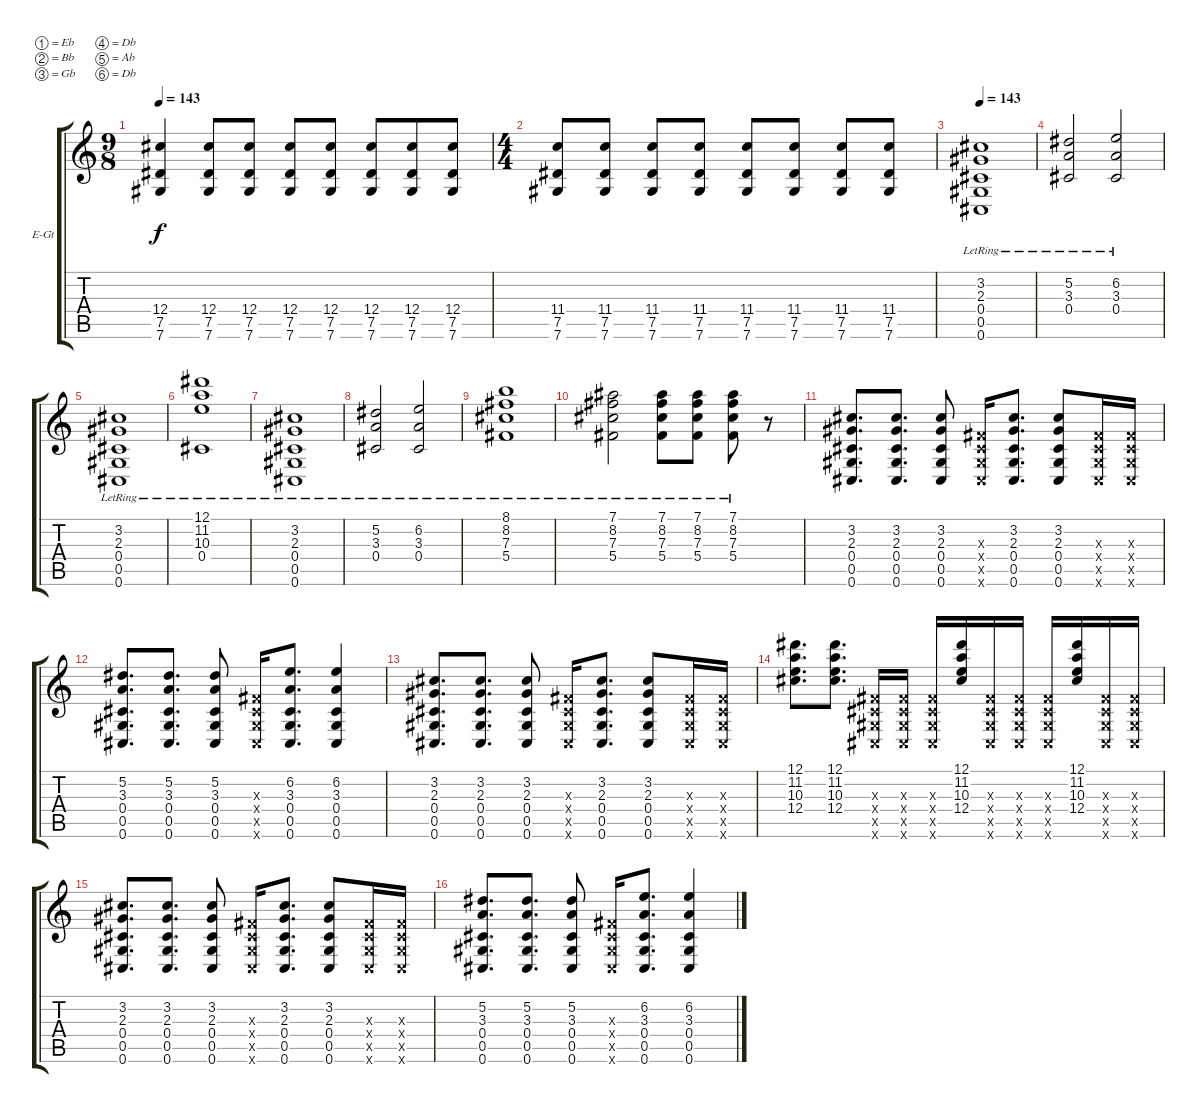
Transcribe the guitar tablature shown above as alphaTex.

\bracketExtendMode groupsimilarinstruments
\firstSystemTrackNameOrientation horizontal
\otherSystemsTrackNameOrientation horizontal
\track ("Tim" "E-Gt") {instrument distortionguitar}
\staff {score tabs}
\tuning (Eb4 Bb3 Gb3 Db3 Ab2 Db2)
\ts (9 8)
\beaming (8 2 2 2 3)
\tempo 143
\clef g2
\ks c
(12.4 7.5 7.6).4{dy f} (12.4 7.5 7.6).8 (12.4 7.5 7.6).8 (12.4 7.5 7.6).8 (12.4 7.5 7.6).8 (12.4 7.5 7.6).8 (12.4 7.5 7.6).8 (12.4 7.5 7.6).8 |
\ts (4 4)
\beaming (8 2 2 2 2)
(11.4 7.5 7.6).8 (11.4 7.5 7.6).8 (11.4 7.5 7.6).8 (11.4 7.5 7.6).8 (11.4 7.5 7.6).8 (11.4 7.5 7.6).8 (11.4 7.5 7.6).8 (11.4 7.5 7.6).8 |
\tempo 143
(3.2 2.3{lr} 0.4 0.5 0.6).1 |
(5.2{lr} 3.3{lr} 0.4).2 (6.2{lr} 3.3{lr} 0.4).2 |
(3.2 2.3{lr} 0.4 0.5 0.6).1 |
(12.1{lr} 11.2{lr} 10.3{lr} 0.4{lr}).1 |
(3.2 2.3{lr} 0.4 0.5 0.6).1 |
(5.2{lr} 3.3{lr} 0.4).2 (6.2{lr} 3.3{lr} 0.4).2 |
(8.1{lr} 8.2{lr} 7.3{lr} 5.4{lr}).1 |
(7.1{lr} 8.2{lr} 7.3{lr} 5.4{lr}).2 (7.1{lr} 8.2{lr} 7.3{lr} 5.4{lr}).8 (7.1{lr} 8.2{lr} 7.3{lr} 5.4{lr}).8 (7.1{lr} 8.2{lr} 7.3{lr} 5.4{lr}).8 r.8 |
(3.2 2.3 0.4 0.5 0.6).8{d} (3.2 2.3 0.4 0.5 0.6).8{d} (3.2 2.3 0.4 0.5 0.6).8 (0.3{x} 0.4{x} 0.5{x} 0.6{x}).16 (3.2 2.3 0.4 0.5 0.6).8{d} (3.2 2.3 0.4 0.5 0.6).8 (0.3{x} 0.4{x} 0.5{x} 0.6{x}).16 (0.3{x} 0.4{x} 0.5{x} 0.6{x}).16 |
(5.2 3.3 0.4 0.5 0.6).8{d} (5.2 3.3 0.4 0.5 0.6).8{d} (5.2 3.3 0.4 0.5 0.6).8 (0.3{x} 0.4{x} 0.5{x} 0.6{x}).16 (6.2 3.3 0.4 0.5 0.6).8{d} (6.2 3.3 0.4 0.5 0.6).4 |
(3.2 2.3 0.4 0.5 0.6).8{d} (3.2 2.3 0.4 0.5 0.6).8{d} (3.2 2.3 0.4 0.5 0.6).8 (0.3{x} 0.4{x} 0.5{x} 0.6{x}).16 (3.2 2.3 0.4 0.5 0.6).8{d} (3.2 2.3 0.4 0.5 0.6).8 (0.3{x} 0.4{x} 0.5{x} 0.6{x}).16 (0.3{x} 0.4{x} 0.5{x} 0.6{x}).16 |
(12.1 11.2 10.3 12.4).8{d} (12.1 11.2 10.3 12.4).8{d} (0.3{x} 0.4{x} 0.5{x} 0.6{x}).16 (0.3{x} 0.4{x} 0.5{x} 0.6{x}).16 (0.3{x} 0.4{x} 0.5{x} 0.6{x}).16 (12.1 11.2 10.3 12.4).16 (0.3{x} 0.4{x} 0.5{x} 0.6{x}).16 (0.3{x} 0.4{x} 0.5{x} 0.6{x}).16 (0.3{x} 0.4{x} 0.5{x} 0.6{x}).16 (12.1 11.2 10.3 12.4).16 (0.3{x} 0.4{x} 0.5{x} 0.6{x}).16 (0.3{x} 0.4{x} 0.5{x} 0.6{x}).16 |
(3.2 2.3 0.4 0.5 0.6).8{d} (3.2 2.3 0.4 0.5 0.6).8{d} (3.2 2.3 0.4 0.5 0.6).8 (0.3{x} 0.4{x} 0.5{x} 0.6{x}).16 (3.2 2.3 0.4 0.5 0.6).8{d} (3.2 2.3 0.4 0.5 0.6).8 (0.3{x} 0.4{x} 0.5{x} 0.6{x}).16 (0.3{x} 0.4{x} 0.5{x} 0.6{x}).16 |
(5.2 3.3 0.4 0.5 0.6).8{d} (5.2 3.3 0.4 0.5 0.6).8{d} (5.2 3.3 0.4 0.5 0.6).8 (0.3{x} 0.4{x} 0.5{x} 0.6{x}).16 (6.2 3.3 0.4 0.5 0.6).8{d} (6.2 3.3 0.4 0.5 0.6).4
